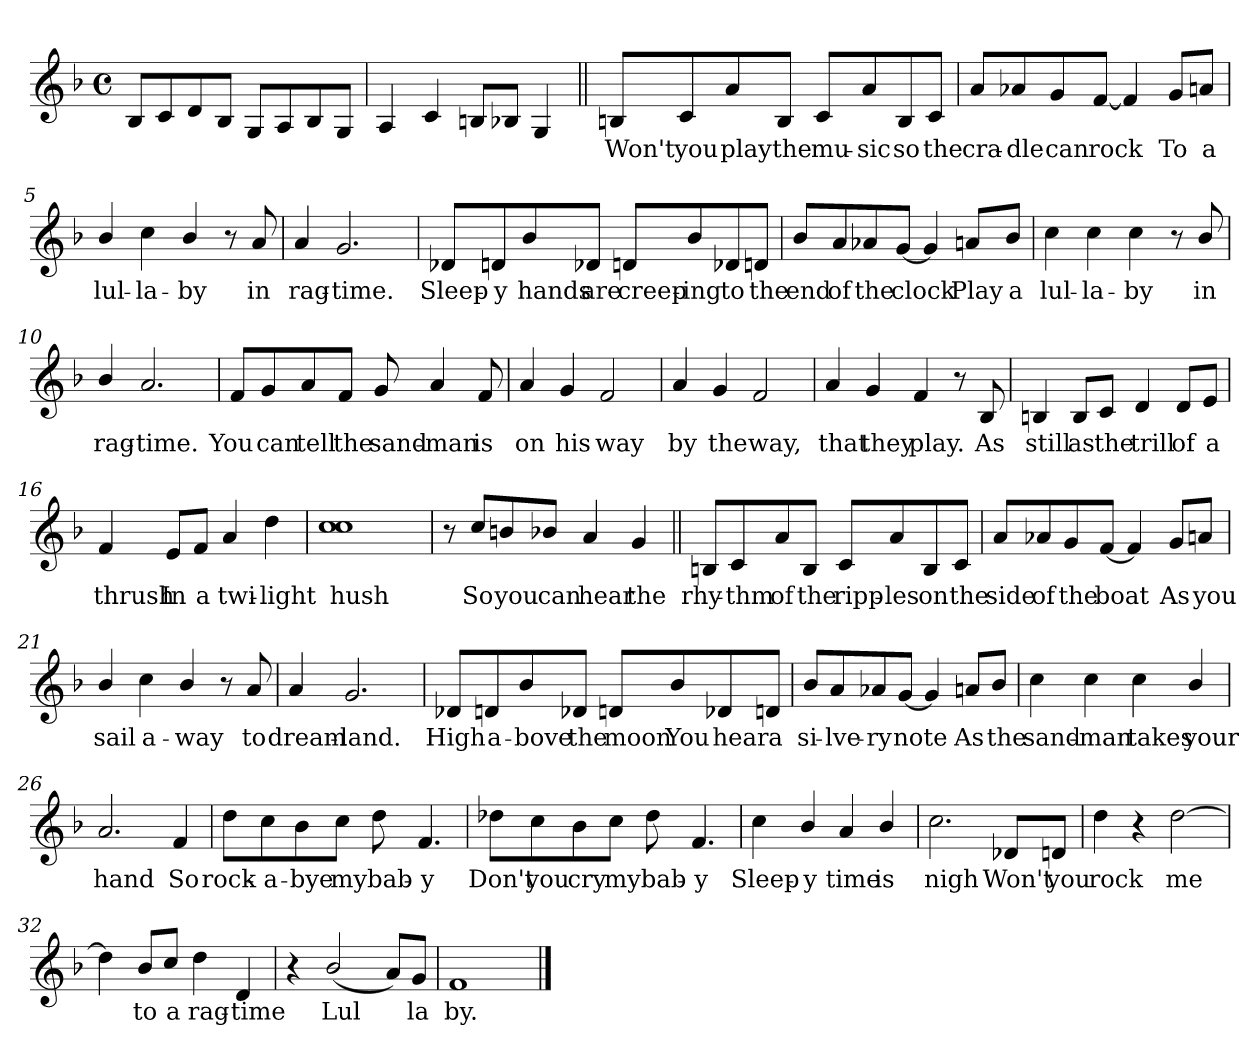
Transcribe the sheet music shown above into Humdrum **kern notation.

**kern	**text
*part1	*part1
*staff1	*staff1
*clefG2	*
*ITrd1c2	*
*k[b-e-a-]	*
*E-:	*
*M4/4	*
*met(c)	*
=1	=1
8A-/L	.
8B-/	.
8c/	.
8A-/J	.
8F/L	.
8G/	.
8A-/	.
8F/J	.
=2	=2
4G/	.
4B-/	.
8An/L	.
8A-X/J	.
4F/	.
=3||	=3||
8An/L	Won't
8B-/	you
8g/	play
8A/J	the
8B-/L	mu-
8g/	-sic
8A/	so
8B-/J	the
!!LO:LB:g=z
=4	=4
8g/L	cra-
8g-X/	-dle
8f/	can
[8e-/J	rock
4e-/]	.
8f/L	To
8gn/J	a
=5	=5
4a-/	lul-
4b-\	-la-
4a-/	-by
8r	.
8g/	in
=6	=6
4g/	rag-
2.f/	-time.
=7	=7
8c-X/L	Sleep-
8cn/	-y
8a-/	hands
8c-X/J	are
8cn/L	creep-
8a-/	-ing
8c-X/	to
8cn/J	the
!!LO:LB:g=z
=8	=8
8a-/L	end
8g/	of
8g-X/	the
[8f/J	clock
4f/]	.
8gn/L	Play
8a-/J	a
=9	=9
4b-\	lul-
4b-\	-la-
4b-\	-by
8r	.
8a-/	in
=10	=10
4a-/	rag-
2.g/	-time.
=11	=11
8e-/L	You
8f/	can
8g/	tell
8e-/J	the
8f/	sand-
4g/	-man
8e-/	is
!!LO:LB:g=z
=12	=12
4g/	on
4f/	his
2e-/	way
=13	=13
4g/	by
4f/	the
2e-/	way,
=14	=14
4g/	that
4f/	they
4e-/	play.
8r	.
8A-/	As
=15	=15
4An/	still
8A/L	as
8B-/J	the
4c/	trill
8c/L	of
8d/J	a
=16	=16
4e-/	thrush
8d/L	In
8e-/J	a
4g/	twi-
4cc\	-light
!!LO:LB:g=z
=17	=17
1b- 1b-	hush
=18	=18
8r	.
8b-/L	So
8an/	you
8a-X/J	can
4g/	hear
4f/	the
=19||	=19||
8An/L	rhy-
8B-/	-thm
8g/	of
8A/J	the
8B-/L	ripp-
8g/	-les
8A/	on
8B-/J	the
=20	=20
8g/L	side
8g-X/	of
8f/	the
[8e-/J	boat
4e-/]	.
8f/L	As
8gn/J	you
!!LO:LB:g=z
=21	=21
4a-/	sail
4b-\	a-
4a-/	-way
8r	.
8g/	to
=22	=22
4g/	dream-
2.f/	-land.
=23	=23
8c-X/L	High
8cn/	a-
8a-/	-bove
8c-X/J	the
8cn/L	moon
8a-/	You
8c-X/	hear
8cn/J	a
=24	=24
8a-/L	si-
8g/	-lve-
8g-X/	-ry
[8f/J	note
4f/]	.
8gn/L	As
8a-/J	the
!!LO:LB:g=z
=25	=25
4b-\	sand-
4b-\	-man
4b-\	takes
4a-/	your
=26	=26
2.g/	hand
4e-/	So
=27	=27
8cc\L	rock-
8b-\	-a-
8a-\	-bye
8b-\J	my
8cc\	bab-
4.e-/	-y
=28	=28
8cc-X\L	Don't
8b-\	you
8a-\	cry
8b-\J	my
8cc-\	bab-
4.e-/	-y
!!LO:LB:g=z
=29	=29
4b-\	Sleep-
4a-/	-y
4g/	time
4a-/	is
=30	=30
2.b-\	nigh
8c-X/L	Won't
8cn/J	you
=31	=31
4cc\	rock
4r	.
[2cc\	me
=32	=32
4cc\]	.
8a-/L	to
8b-/J	a
4cc\	rag-
4c/	-time
=33	=33
4r	.
(2a-/	-Lul
8g/L)	.
8f/J	la
=34	=34
1e-	-by.
==	==
*-	*-
